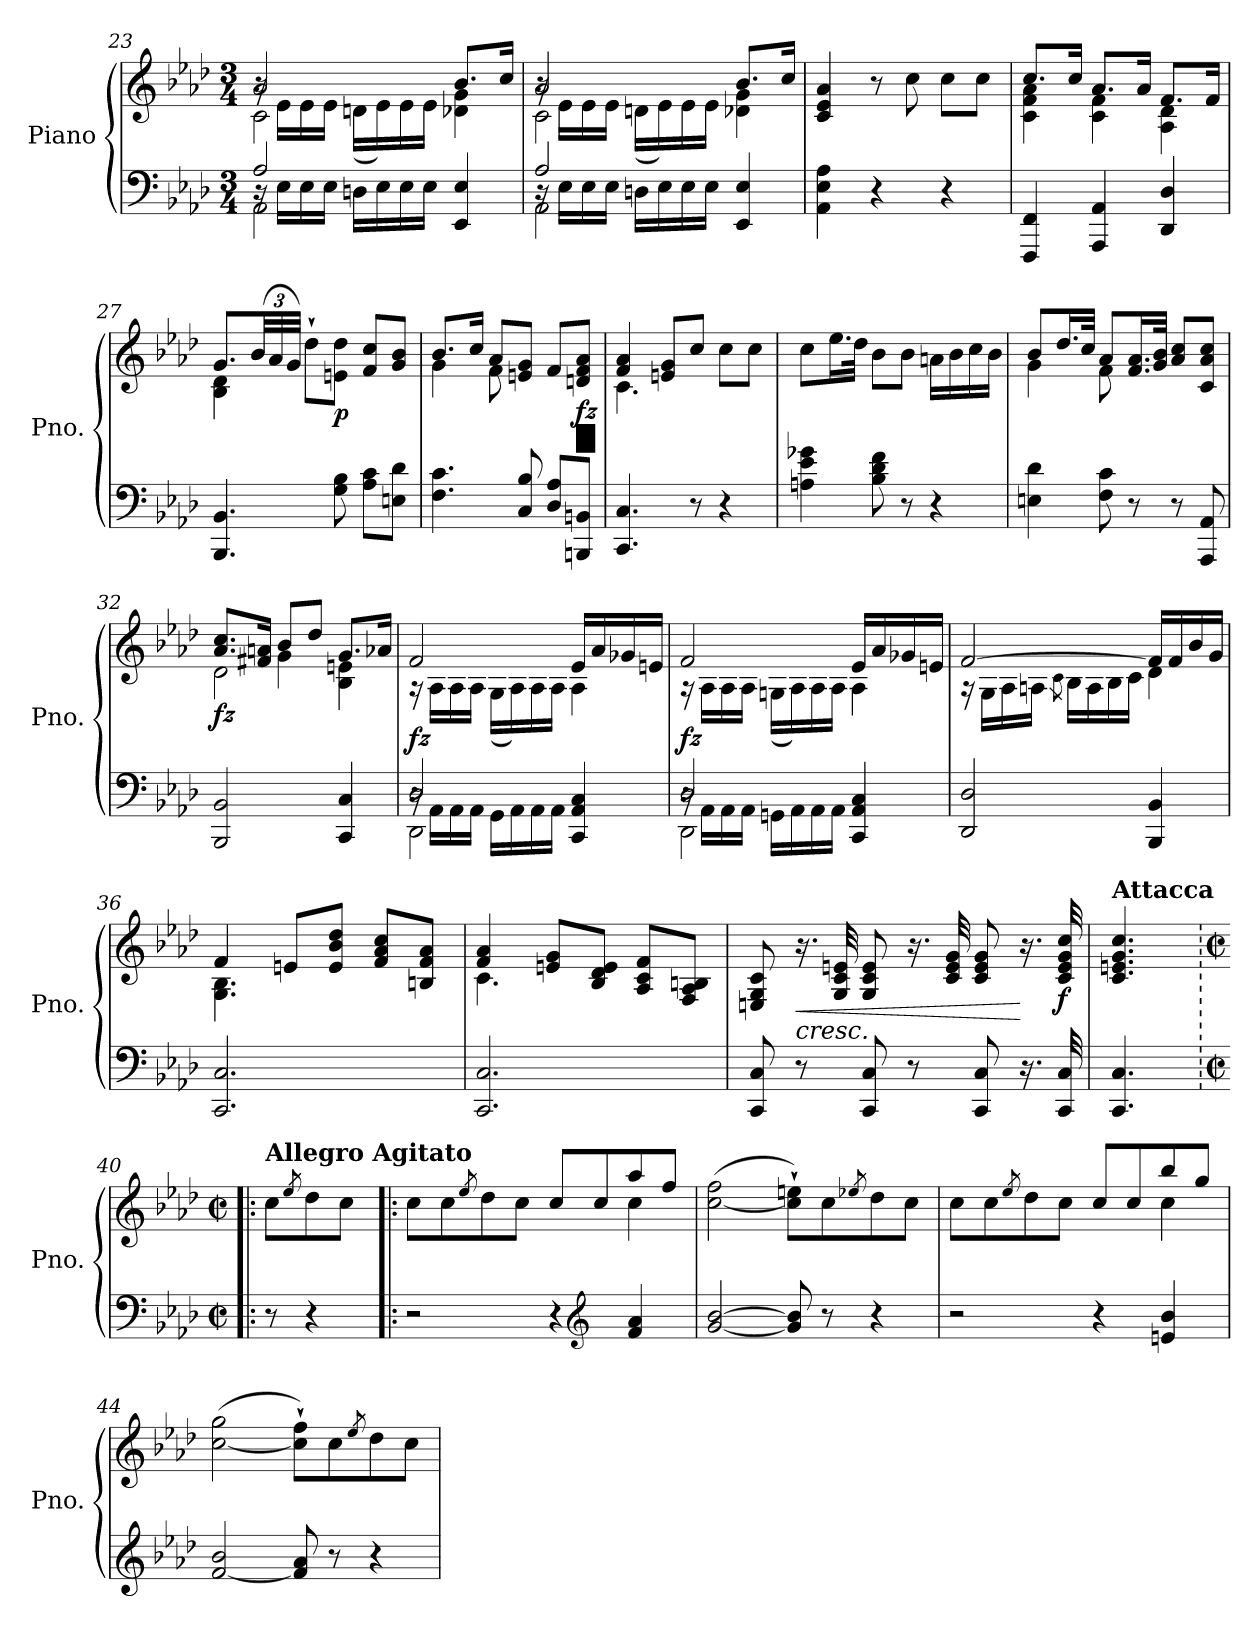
**kern	**kern	**dynam
*part1	*part1	*part1
*staff2	*staff1	*staff1/2
*I"Piano	*	*
*I'Pno.	*	*
*clefF4	*clefG2	*
*k[b-e-a-d-]	*k[b-e-a-d-]	*
*A-:	*A-:	*
*M3/4	*M3/4	*
=23	=23	=23
*^	*^	*
*	*^	*	*^	*
2A-/	16r	2AA-\	2a-/	16r	2c\	.
.	16E-\LL	.	.	16e-\LL	.	.
.	16E-\	.	.	16e-\	.	.
.	16E-\JJ	.	.	16e-\JJ	.	.
.	16Dn\LL	.	.	(16dn\LL	.	.
.	16E-\	.	.	16e-\)	.	.
.	16E-\	.	.	16e-\	.	.
.	16E-\JJ	.	.	16e-\JJ	.	.
4EE-/ 4E-/	4ryy	4ryy	8.b-/L	4d-X\ 4g\	4ryy	.
.	.	.	16cc/Jk	.	.	.
=24	=24	=24	=24	=24	=24	=24
2A-/	16r	2AA-\	2a-/	16r	2c\	.
.	16E-\LL	.	.	16e-\LL	.	.
.	16E-\	.	.	16e-\	.	.
.	16E-\JJ	.	.	16e-\JJ	.	.
.	16Dn\LL	.	.	(16dn\LL	.	.
.	16E-\	.	.	16e-\)	.	.
.	16E-\	.	.	16e-\	.	.
.	16E-\JJ	.	.	16e-\JJ	.	.
4EE-/ 4E-/	4ryy	4ryy	8.b-/L	4d-X\ 4g\	4ryy	.
.	.	.	16cc/Jk	.	.	.
*v	*v	*v	*	*	*	*
*	*v	*v	*v	*
!!LO:LB:g=z
=25	=25	=25
4AA-\ 4E-\ 4A-\	4c/ 4e-/ 4a-/	.
4r	8r	.
.	8cc\	.
4r	8cc\L	.
.	8cc\J	.
=26	=26	=26
*	*^	*
4FFF/ 4FF/	8.cc/L	4c\ 4f\ 4a-\	.
.	16cc/Jk	.	.
4AAA-/ 4AA-/	8.a-/L	4c\ 4f\	.
.	16a-/Jk	.	.
4DD-/ 4D-/	8.f/L	4A-\ 4d-\	.
.	16f/Jk	.	.
=27	=27	=27	=27
4.BBB-/ 4.BB-/	8.g/L	4B-\ 4d-\	.
*	*Xbrackettup	*	*
.	(48b-/LL	.	.
.	48a-/	.	.
.	48g/JJJ)	.	.
.	8dd-`\L	4ryy	.
!	!	!	!LO:DY:b
8G\ 8B-\	8en\ 8dd-\J	.	p
8A-\ 8c\L	8f/ 8cc/L	4ryy	.
8En\ 8d-\J	8g/ 8b-/J	.	.
=28	=28	=28	=28
4.F\ 4.c\	8.b-/L	4g\	.
.	16cc/Jk	.	.
.	8a-/L	8f\	.
8C/ 8B-/	8en/ 8g/J	8ryy	.
8D-/ 8A-/L	8f/L	4ryy	.
!	!LO:TX:b:t=█	!	!
!	!	!	!LO:DY:b
8BBBn/ 8BBn/J	8dn/ 8f/ 8a-/J	.	fz
=29	=29	=29	=29
4.CC/ 4.C/	4f/ 4a-/	4.c\	.
.	8en/ 8g/L	.	.
8r	8cc/J	8ryy	.
4r	8cc\L	4ryy	.
.	8cc\J	.	.
*	*v	*v	*
!!LO:LB:g=z
=30	=30	=30
4An\ 4e-\ 4g-X\	8cc\L	.
.	16.ee-\L	.
.	32dd-\JJk	.
8B-\ 8d-\ 8f\	8b-\L	.
8r	8b-\J	.
4r	16an\LL	.
.	16b-\	.
.	16cc\	.
.	16b-\JJ	.
!!LO:PB:g=z
=31	=31	=31
*	*^	*
4En\ 4d-\	8b-/L	4g\	.
.	16.dd-/L	.	.
.	32cc/JJk	.	.
8F\ 8c\	8a-/L	8f\	.
8r	16.f/ 16.a-/L	8ryy	.
.	32g/ 32b-/JJk	.	.
8r	8a-/ 8cc/L	4ryy	.
8AAA-/ 8AA-/	8c/ 8a-/ 8cc/J	.	.
=32	=32	=32	=32
*	*	*^	*
!	!	!	!	!LO:DY:b
2BBB-/ 2BB-/	8.a-/ 8.cc/L	2d-\	4ryy	fz
.	16f#X/ 16an/Jk	.	.	.
.	8b-/L	.	4g\	.
.	8dd-/J	.	.	.
4CC/ 4C/	8.g/L	4B-\ 4en\	4ryy	.
.	16a-X/Jk	.	.	.
*	*	*v	*v	*
=33	=33	=33	=33
*^	*	*	*
*	*^	*	*	*
!	!	!	!	!	!LO:DY:b
2D-/	16r	2DD-\	2f/	16r	fz
.	16AA-\LL	.	.	16A-\LL	.
.	16AA-\	.	.	16A-\	.
.	16AA-\JJ	.	.	16A-\JJ	.
.	16GG\LL	.	.	(16G\LL	.
.	16AA-\	.	.	16A-\)	.
.	16AA-\	.	.	16A-\	.
.	16AA-\JJ	.	.	16A-\JJ	.
4CC/ 4AA-/ 4C/	4ryy	4ryy	16e-/LL	4A-\	.
.	.	.	16a-/	.	.
.	.	.	16g-X/	.	.
.	.	.	16en/JJ	.	.
!!LO:LB:g=z	!!
=34	=34	=34	=34	=34	=34
!	!	!	!	!	!LO:DY:b
2D-/	16r	2DD-\	2f/	16r	fz
.	16AA-\LL	.	.	16A-\LL	.
.	16AA-\	.	.	16A-\	.
.	16AA-\JJ	.	.	16A-\JJ	.
.	16GGn\LL	.	.	(16Gn\LL	.
.	16AA-\	.	.	16A-\)	.
.	16AA-\	.	.	16A-\	.
.	16AA-\JJ	.	.	16A-\JJ	.
4CC/ 4AA-/ 4C/	4ryy	4ryy	16e-/LL	4A-\	.
.	.	.	16a-/	.	.
.	.	.	16g-X/	.	.
.	.	.	16en/JJ	.	.
*v	*v	*v	*	*	*
!!LO:LB:g=z	!!
=35	=35	=35	=35
2DD-/ 2D-/	[2f/	16r	.
.	.	16G\LL	.
.	.	16A-\	.
.	.	16An\JJ	.
.	.	8qc\	.
.	.	16B-\LL	.
.	.	16A\	.
.	.	16B-\	.
.	.	16c\JJ	.
4BBB-/ 4BB-/	16f/LL]	4d-\	.
.	16f/	.	.
.	16b-/	.	.
.	16g/JJ	.	.
=36	=36	=36	=36
2.CC/ 2.C/	4f/	4.G\ 4.B-\	.
.	8en/L	.	.
.	8e/ 8b-/ 8dd-/J	8ryy	.
.	8f/ 8a-/ 8cc/L	4ryy	.
.	8Bn/ 8f/ 8a-/J	.	.
=37	=37	=37	=37
2.CC/ 2.C/	4f/ 4a-/	4.c\	.
.	8en/ 8g/L	.	.
.	8B-/ 8d-/ 8e/J	8ryy	.
.	8A-/ 8c/ 8f/L	4ryy	.
.	8F/ 8A-/ 8Bn/J	.	.
*	*v	*v	*
!!LO:LB:g=z
=38	=38	=38
8CC/ 8C/	8En/ 8G/ 8c/	.
!	!LO:TX:b:i:t=cresc.	!
!	!	!LO:HP:b
8r	16.r	<
.	32G/ 32c/ 32en/	.
8CC/ 8C/	8G/ 8c/ 8e/	.
8r	16.r	.
.	32c/ 32e/ 32g/	.
8CC/ 8C/	8c/ 8e/ 8g/	.
16.r	16.r	[
!	!	!LO:DY:b
32CC/ 32C/	32c/ 32e/ 32g/ 32cc/	f
=39	=39	=39
!	!LO:TX:a:B:t=Attacca	!
4.CC/ 4.C/	4.c/ 4.en/ 4.g/ 4.cc/	.
!!LO:LB:g=z
=40|!:	=40|!:	=40|!:
*M2/2	*M2/2	*
*met(c|)	*met(c|)	*
*	*MM120	*
!	!LO:TX:a:B:t=Allegro Agitato	!
8r	8cc\L	.
.	8qee-/	.
4r	8dd-\	.
.	8cc\J	.
=41	=41	=41
*	*^	*
2r	8cc\L	2ryy	.
.	8cc\	.	.
.	8qee-/	.	.
.	8dd-\	.	.
.	8cc\J	.	.
4r	8cc/L	4ryy	.
*clefG2	*	*	*
.	8cc/	.	.
4f/ 4a-/	8aa-/	4cc\	.
.	8ff/J	.	.
*	*v	*v	*
=42	=42	=42
[2g/ [2b-/	([2cc\ 2ff\	.
8g/] 8b-/]	8cc\]` 8een\`L)	.
8r	8cc\	.
.	8qee-X/	.
4r	8dd-\	.
.	8cc\J	.
=43	=43	=43
*	*^	*
2r	8cc\L	2ryy	.
.	8cc\	.	.
.	8qee-/	.	.
.	8dd-\	.	.
.	8cc\J	.	.
4r	8cc/L	4ryy	.
.	8cc/	.	.
4en/ 4b-/	8bb-/	4cc\	.
.	8gg/J	.	.
*	*v	*v	*
=44	=44	=44
[2f/ 2b-/	([2cc\ 2gg\	.
8f/] 8a-/	8cc\]` 8ff\`L)	.
8r	8cc\	.
.	8qee-/	.
4r	8dd-\	.
.	8cc\J	.
=	=	=
*-	*-	*-
